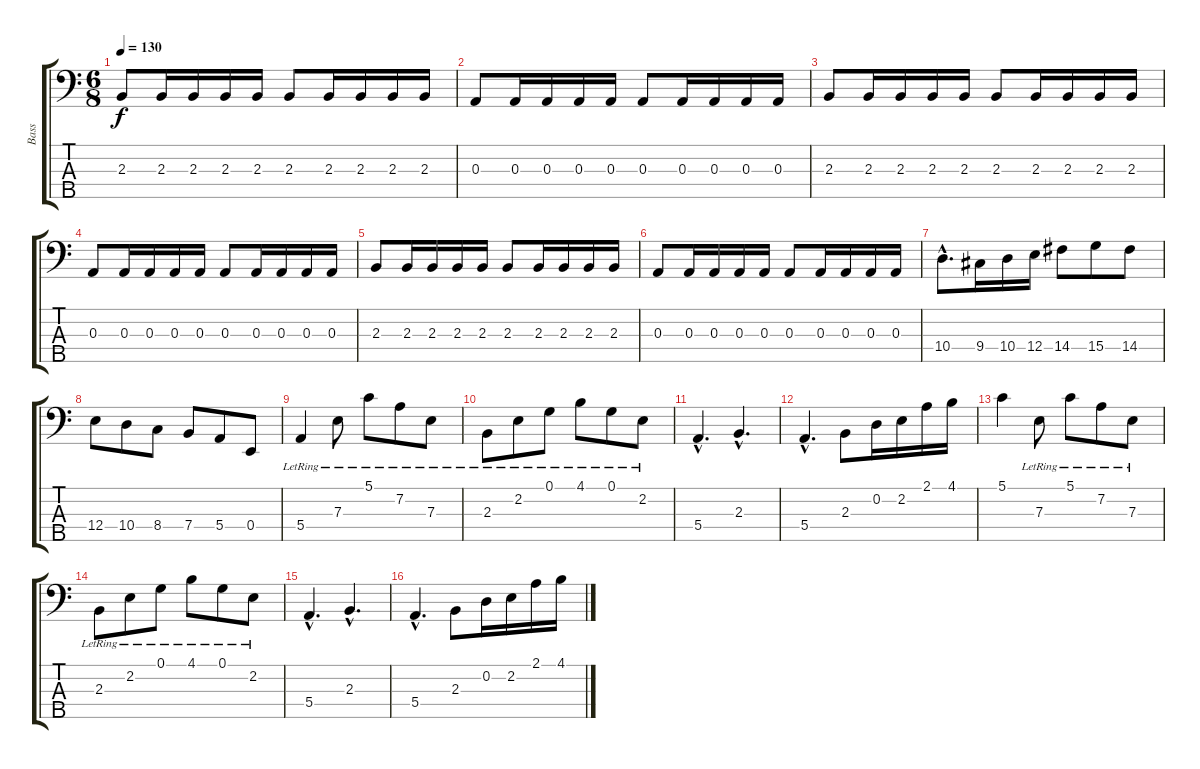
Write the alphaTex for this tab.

\track ("Bass" "Bass") {instrument electricbassfinger}
\staff {score tabs}
\tuning (G2 D2 A1 E1 B0) {hide}
\ts (6 8)
\tempo 130
\clef f4
\ks c
2.3.8{dy f} 2.3.16 2.3.16 2.3.16 2.3.16 2.3.8 2.3.16 2.3.16 2.3.16 2.3.16 |
0.3.8 0.3.16 0.3.16 0.3.16 0.3.16 0.3.8 0.3.16 0.3.16 0.3.16 0.3.16 |
2.3.8 2.3.16 2.3.16 2.3.16 2.3.16 2.3.8 2.3.16 2.3.16 2.3.16 2.3.16 |
0.3.8 0.3.16 0.3.16 0.3.16 0.3.16 0.3.8 0.3.16 0.3.16 0.3.16 0.3.16 |
2.3.8 2.3.16 2.3.16 2.3.16 2.3.16 2.3.8 2.3.16 2.3.16 2.3.16 2.3.16 |
0.3.8 0.3.16 0.3.16 0.3.16 0.3.16 0.3.8 0.3.16 0.3.16 0.3.16 0.3.16 |
10.4{hac}.8{d} 9.4.16 10.4.16 12.4.16 14.4.8 15.4.8 14.4.8 |
12.4.8 10.4.8 8.4.8 7.4.8 5.4.8 0.4.8 |
5.4{lr}.4 7.3{lr}.8 5.1{lr}.8 7.2{lr}.8 7.3{lr}.8 |
2.3{lr}.8 2.2{lr}.8 0.1{lr}.8 4.1{lr}.8 0.1{lr}.8 2.2{lr}.8 |
5.4{hac}.4{d} 2.3{hac}.4{d} |
5.4{hac}.4{d} 2.3.8 0.2.16 2.2.16 2.1.16 4.1.16 |
5.1.4 7.3{lr}.8 5.1{lr}.8 7.2{lr}.8 7.3{lr}.8 |
2.3{lr}.8 2.2{lr}.8 0.1{lr}.8 4.1{lr}.8 0.1{lr}.8 2.2{lr}.8 |
5.4{hac}.4{d} 2.3{hac}.4{d} |
5.4{hac}.4{d} 2.3.8 0.2.16 2.2.16 2.1.16 4.1.16
